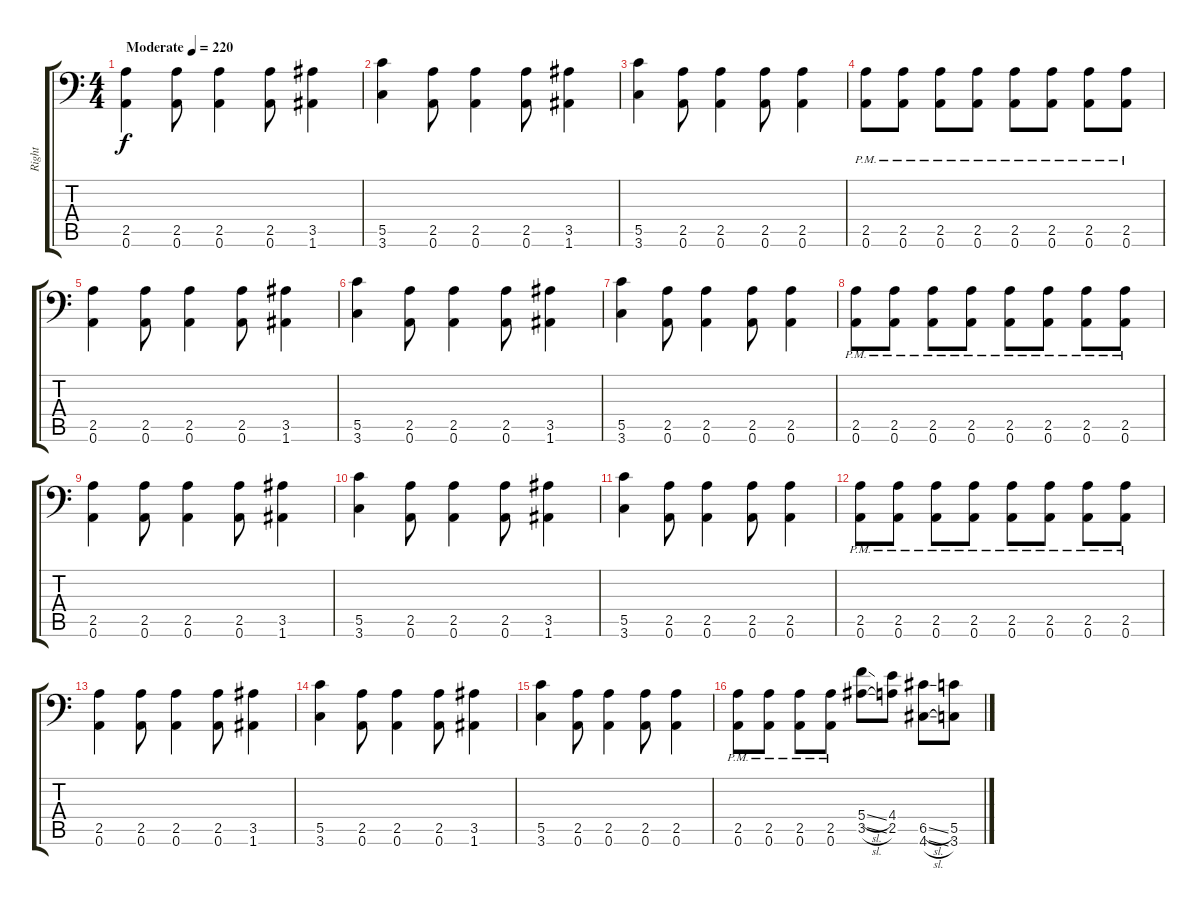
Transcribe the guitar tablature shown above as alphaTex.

\track ("Right" "Right") {instrument distortionguitar}
\staff {score tabs}
\tuning (D4 A3 F3 C3 G2 A1) {hide}
\ts (4 4)
\tempo (220 "Moderate")
\clef f4
\ks c
(2.5 0.6).4{dy f instrument distortionguitar} (2.5 0.6).8 (2.5 0.6).4 (2.5 0.6).8 (3.5 1.6).4 |
(5.5 3.6).4 (2.5 0.6).8 (2.5 0.6).4 (2.5 0.6).8 (3.5 1.6).4 |
(5.5 3.6).4 (2.5 0.6).8 (2.5 0.6).4 (2.5 0.6).8 (2.5 0.6).4 |
(2.5{pm} 0.6{pm}).8 (2.5{pm} 0.6{pm}).8 (2.5{pm} 0.6{pm}).8 (2.5{pm} 0.6{pm}).8 (2.5{pm} 0.6{pm}).8 (2.5{pm} 0.6{pm}).8 (2.5{pm} 0.6{pm}).8 (2.5{pm} 0.6{pm}).8 |
(2.5 0.6).4 (2.5 0.6).8 (2.5 0.6).4 (2.5 0.6).8 (3.5 1.6).4 |
(5.5 3.6).4 (2.5 0.6).8 (2.5 0.6).4 (2.5 0.6).8 (3.5 1.6).4 |
(5.5 3.6).4 (2.5 0.6).8 (2.5 0.6).4 (2.5 0.6).8 (2.5 0.6).4 |
(2.5{pm} 0.6{pm}).8 (2.5{pm} 0.6{pm}).8 (2.5{pm} 0.6{pm}).8 (2.5{pm} 0.6{pm}).8 (2.5{pm} 0.6{pm}).8 (2.5{pm} 0.6{pm}).8 (2.5{pm} 0.6{pm}).8 (2.5{pm} 0.6{pm}).8 |
(2.5 0.6).4 (2.5 0.6).8 (2.5 0.6).4 (2.5 0.6).8 (3.5 1.6).4 |
(5.5 3.6).4 (2.5 0.6).8 (2.5 0.6).4 (2.5 0.6).8 (3.5 1.6).4 |
(5.5 3.6).4 (2.5 0.6).8 (2.5 0.6).4 (2.5 0.6).8 (2.5 0.6).4 |
(2.5{pm} 0.6{pm}).8 (2.5{pm} 0.6{pm}).8 (2.5{pm} 0.6{pm}).8 (2.5{pm} 0.6{pm}).8 (2.5{pm} 0.6{pm}).8 (2.5{pm} 0.6{pm}).8 (2.5{pm} 0.6{pm}).8 (2.5{pm} 0.6{pm}).8 |
(2.5 0.6).4 (2.5 0.6).8 (2.5 0.6).4 (2.5 0.6).8 (3.5 1.6).4 |
(5.5 3.6).4 (2.5 0.6).8 (2.5 0.6).4 (2.5 0.6).8 (3.5 1.6).4 |
(5.5 3.6).4 (2.5 0.6).8 (2.5 0.6).4 (2.5 0.6).8 (2.5 0.6).4 |
(2.5{pm} 0.6{pm}).8 (2.5{pm} 0.6{pm}).8 (2.5{pm} 0.6{pm}).8 (2.5{pm} 0.6{pm}).8 (5.4{sl} 3.5{sl}).8 (4.4 2.5).8 (6.5{sl} 4.6{sl}).8 (5.5 3.6).8
